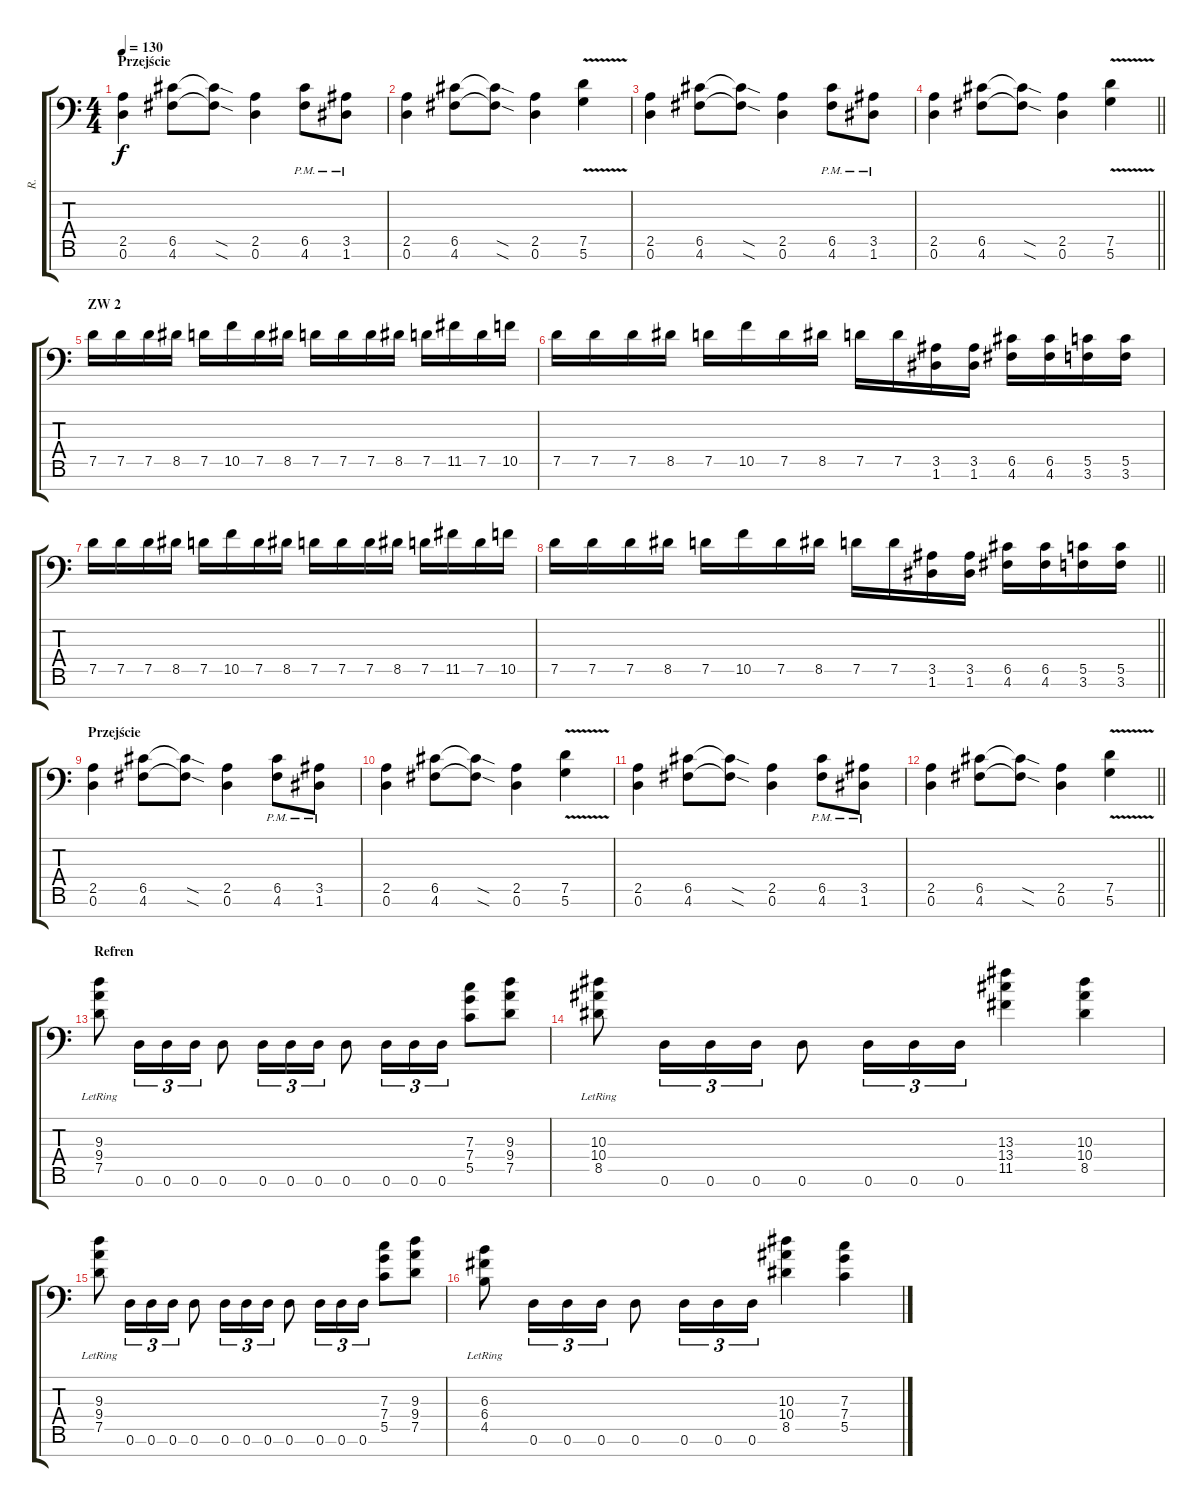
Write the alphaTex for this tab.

\track ("R." "R.") {instrument distortionguitar}
\staff {score tabs}
\tuning (D4 A3 F3 C3 G2 D2 A1) {hide}
\ts (4 4)
\section ("" "Przejście")
\tempo 130
\clef f4
\ks c
(2.5 0.6).4{dy f} (6.5 4.6).8 (6.5{sod t} 4.6{sod t}).8 (2.5 0.6).4 (6.5{pm} 4.6{pm}).8 (3.5{pm} 1.6{pm}).8 |
(2.5 0.6).4 (6.5 4.6).8 (6.5{sod t} 4.6{sod t}).8 (2.5 0.6).4 (7.5 5.6{v}).4 |
(2.5 0.6).4 (6.5 4.6).8 (6.5{sod t} 4.6{sod t}).8 (2.5 0.6).4 (6.5{pm} 4.6{pm}).8 (3.5{pm} 1.6{pm}).8 |
\barLineRight lightlight
(2.5 0.6).4 (6.5 4.6).8 (6.5{sod t} 4.6{sod t}).8 (2.5 0.6).4 (7.5 5.6{v}).4 |
\section ("" "ZW 2")
7.5.16 7.5.16 7.5.16 8.5.16 7.5.16 10.5.16 7.5.16 8.5.16 7.5.16 7.5.16 7.5.16 8.5.16 7.5.16 11.5.16 7.5.16 10.5.16 |
7.5.16 7.5.16 7.5.16 8.5.16 7.5.16 10.5.16 7.5.16 8.5.16 7.5.16 7.5.16 (3.5 1.6).16 (3.5 1.6).16 (6.5 4.6).16 (6.5 4.6).16 (5.5 3.6).16 (5.5 3.6).16 |
7.5.16 7.5.16 7.5.16 8.5.16 7.5.16 10.5.16 7.5.16 8.5.16 7.5.16 7.5.16 7.5.16 8.5.16 7.5.16 11.5.16 7.5.16 10.5.16 |
\barLineRight lightlight
7.5.16 7.5.16 7.5.16 8.5.16 7.5.16 10.5.16 7.5.16 8.5.16 7.5.16 7.5.16 (3.5 1.6).16 (3.5 1.6).16 (6.5 4.6).16 (6.5 4.6).16 (5.5 3.6).16 (5.5 3.6).16 |
\section ("" "Przejście")
(2.5 0.6).4 (6.5 4.6).8 (6.5{sod t} 4.6{sod t}).8 (2.5 0.6).4 (6.5{pm} 4.6{pm}).8 (3.5{pm} 1.6{pm}).8 |
(2.5 0.6).4 (6.5 4.6).8 (6.5{sod t} 4.6{sod t}).8 (2.5 0.6).4 (7.5 5.6{v}).4 |
(2.5 0.6).4 (6.5 4.6).8 (6.5{sod t} 4.6{sod t}).8 (2.5 0.6).4 (6.5{pm} 4.6{pm}).8 (3.5{pm} 1.6{pm}).8 |
\barLineRight lightlight
(2.5 0.6).4 (6.5 4.6).8 (6.5{sod t} 4.6{sod t}).8 (2.5 0.6).4 (7.5{v} 5.6{v}).4 |
\section ("" "Refren")
(9.3{lr} 9.4{lr} 7.5{lr}).8 0.6.16{tu (3 2)} 0.6.16{tu (3 2)} 0.6.16{tu (3 2)} 0.6.8 0.6.16{tu (3 2)} 0.6.16{tu (3 2)} 0.6.16{tu (3 2)} 0.6.8 0.6.16{tu (3 2)} 0.6.16{tu (3 2)} 0.6.16{tu (3 2)} (7.3 7.4 5.5).8 (9.3 9.4 7.5).8 |
(10.3{lr} 10.4{lr} 8.5{lr}).8 0.6.16{tu (3 2)} 0.6.16{tu (3 2)} 0.6.16{tu (3 2)} 0.6.8 0.6.16{tu (3 2)} 0.6.16{tu (3 2)} 0.6.16{tu (3 2)} (13.3 13.4 11.5).4 (10.3 10.4 8.5).4 |
(9.3{lr} 9.4{lr} 7.5{lr}).8 0.6.16{tu (3 2)} 0.6.16{tu (3 2)} 0.6.16{tu (3 2)} 0.6.8 0.6.16{tu (3 2)} 0.6.16{tu (3 2)} 0.6.16{tu (3 2)} 0.6.8 0.6.16{tu (3 2)} 0.6.16{tu (3 2)} 0.6.16{tu (3 2)} (7.3 7.4 5.5).8 (9.3 9.4 7.5).8 |
(6.3{lr} 6.4{lr} 4.5{lr}).8 0.6.16{tu (3 2)} 0.6.16{tu (3 2)} 0.6.16{tu (3 2)} 0.6.8 0.6.16{tu (3 2)} 0.6.16{tu (3 2)} 0.6.16{tu (3 2)} (10.3 10.4 8.5).4 (7.3 7.4 5.5).4
